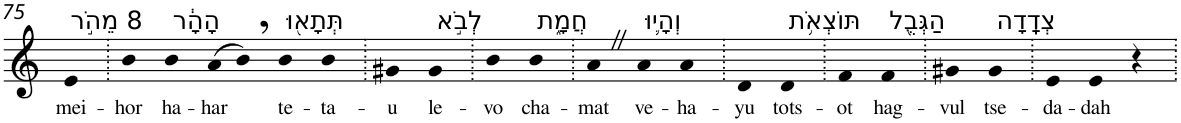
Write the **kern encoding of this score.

**kern	**text
*part1	*part1
*staff1	*staff1
*I"Piano	*
*I'Pno	*
!!LO:PB:g=z
*clefG2	*
*k[]	*
=75	=75
!LO:TX:a:t=8 מֵהֹ֣ר	!
!	!LO:LY:b
4e	mei-
=76.	=76.
!	!LO:LY:b
4b	-hor
!LO:TX:a:t=הָהָ֔ר	!
!	!LO:LY:b
4b	ha-
!	!LO:LY:b
(>8a	-har
8b,)	.
!LO:TX:a:t=תְּתָא֖וּ	!
!	!LO:LY:b
4b	te-
!	!LO:LY:b
4b	-ta-
=77.	=77.
!	!LO:LY:b
4g#X	-u
!LO:TX:a:t=לְבֹ֣א	!
!	!LO:LY:b
4g#	le-
=78.	=78.
!	!LO:LY:b
4b	-vo
!LO:TX:a:t=חֲמָ֑ת	!
!	!LO:LY:b
4b	cha-
=79.	=79.
!	!LO:LY:b
4aZ	-mat
!LO:TX:a:t=וְהָי֛וּ	!
!	!LO:LY:b
4a	ve-
!	!LO:LY:b
4a	-ha-
=80.	=80.
!	!LO:LY:b
4d	-yu
!LO:TX:a:t=תּוֹצְאֹ֥ת	!
!	!LO:LY:b
4d	tots-
=81.	=81.
!	!LO:LY:b
4f	-ot
!LO:TX:a:t=הַגְּבֻ֖ל	!
!	!LO:LY:b
4f	hag-
=82.	=82.
!	!LO:LY:b
4g#X	-vul
!LO:TX:a:t=צְדָֽדָה	!
!	!LO:LY:b
4g#	tse-
=83.	=83.
!	!LO:LY:b
4e	-da-
!	!LO:LY:b
4e	-dah
4r	.
=.	=.
*-	*-
